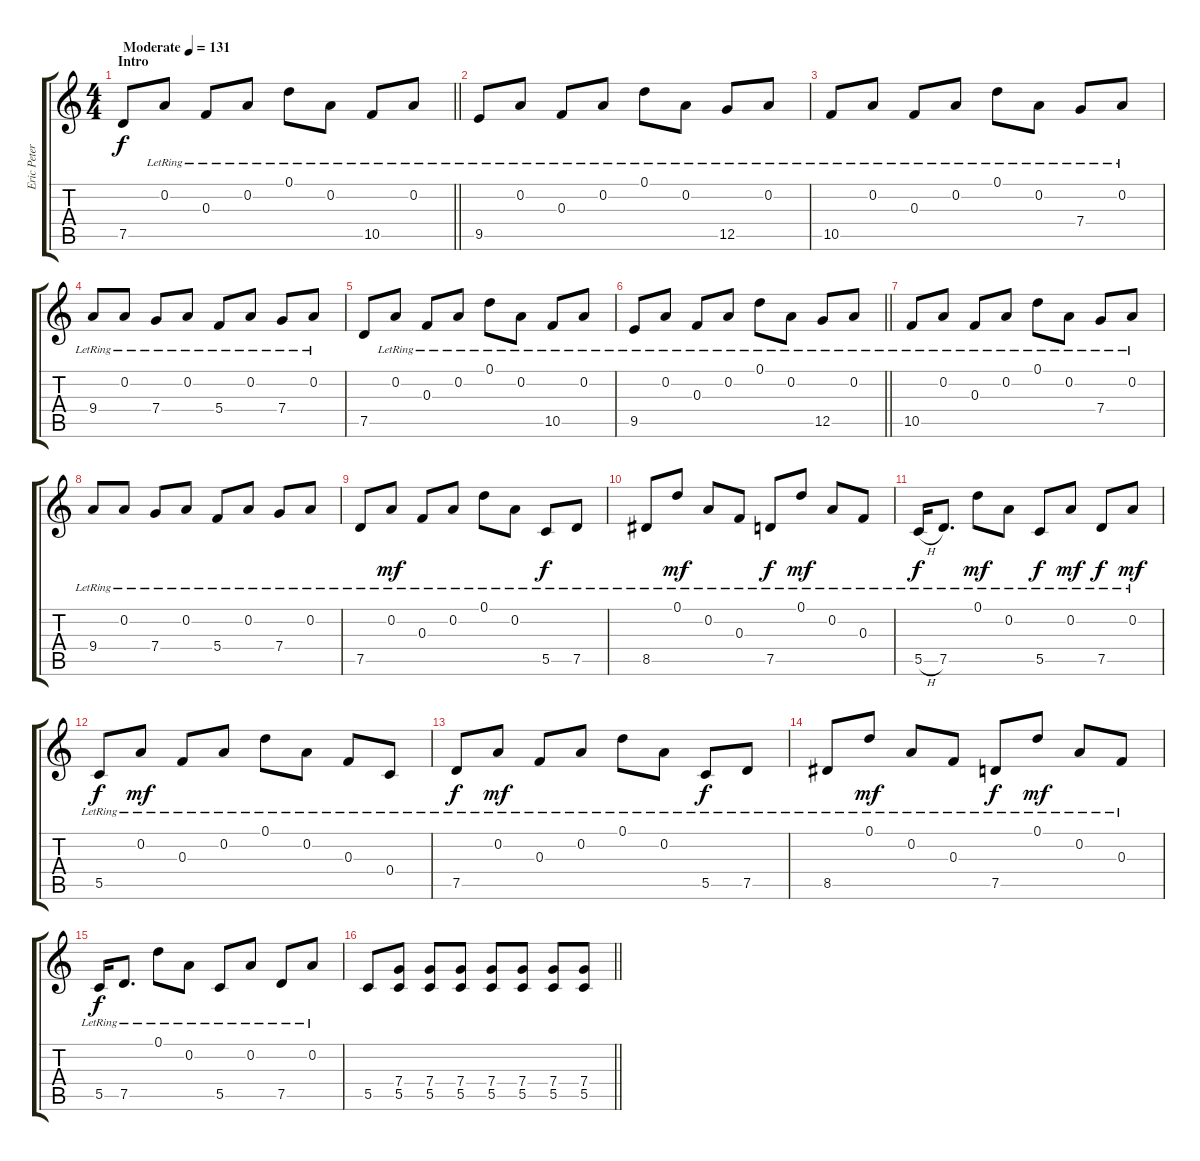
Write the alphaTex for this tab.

\track ("Eric Peterson" "Eric Peter") {instrument distortionguitar}
\staff {score tabs}
\tuning (D4 A3 F3 C3 G2 D2) {hide}
\ts (4 4)
\section ("" "Intro")
\tempo (131 "Moderate")
\clef g2
\barLineRight lightlight
\ks c
7.5.8{dy f balance 8 instrument acousticguitarsteel} 0.2{lr}.8 0.3{lr}.8 0.2{lr}.8 0.1{lr}.8 0.2{lr}.8 10.5{lr}.8 0.2{lr}.8 |
9.5{lr}.8 0.2{lr}.8 0.3{lr}.8 0.2{lr}.8 0.1{lr}.8 0.2{lr}.8 12.5{lr}.8 0.2{lr}.8 |
10.5{lr}.8 0.2{lr}.8 0.3{lr}.8 0.2{lr}.8 0.1{lr}.8 0.2{lr}.8 7.4{lr}.8 0.2{lr}.8 |
9.4{lr}.8 0.2{lr}.8 7.4{lr}.8 0.2{lr}.8 5.4{lr}.8 0.2{lr}.8 7.4{lr}.8 0.2{lr}.8 |
7.5.8 0.2{lr}.8 0.3{lr}.8 0.2{lr}.8 0.1{lr}.8 0.2{lr}.8 10.5{lr}.8 0.2{lr}.8 |
\barLineRight lightlight
9.5{lr}.8 0.2{lr}.8 0.3{lr}.8 0.2{lr}.8 0.1{lr}.8 0.2{lr}.8 12.5{lr}.8 0.2{lr}.8 |
10.5{lr}.8 0.2{lr}.8 0.3{lr}.8 0.2{lr}.8 0.1{lr}.8 0.2{lr}.8 7.4{lr}.8 0.2{lr}.8 |
9.4{lr}.8 0.2{lr}.8 7.4{lr}.8 0.2{lr}.8 5.4{lr}.8 0.2{lr}.8 7.4{lr}.8 0.2{lr}.8 |
7.5{lr}.8 0.2{lr}.8{dy mf} 0.3{lr}.8 0.2{lr}.8 0.1{lr}.8 0.2{lr}.8 5.5{lr}.8{dy f} 7.5{lr}.8 |
8.5{lr}.8 0.1{lr}.8{dy mf} 0.2{lr}.8 0.3{lr}.8 7.5{lr}.8{dy f} 0.1{lr}.8{dy mf} 0.2{lr}.8 0.3{lr}.8 |
5.5{h lr}.16{dy f} 7.5{lr}.8{d} 0.1{lr}.8{dy mf} 0.2{lr}.8 5.5{lr}.8{dy f} 0.2{lr}.8{dy mf} 7.5{lr}.8{dy f} 0.2{lr}.8{dy mf} |
5.5{lr}.8{dy f} 0.2{lr}.8{dy mf} 0.3{lr}.8 0.2{lr}.8 0.1{lr}.8 0.2{lr}.8 0.3{lr}.8 0.4{lr}.8 |
7.5{lr}.8{dy f} 0.2{lr}.8{dy mf} 0.3{lr}.8 0.2{lr}.8 0.1{lr}.8 0.2{lr}.8 5.5{lr}.8{dy f} 7.5{lr}.8 |
8.5{lr}.8 0.1{lr}.8{dy mf} 0.2{lr}.8 0.3{lr}.8 7.5{lr}.8{dy f} 0.1{lr}.8{dy mf} 0.2{lr}.8 0.3{lr}.8 |
5.5{lr}.16{dy f} 7.5{lr}.8{d} 0.1{lr}.8 0.2{lr}.8 5.5{lr}.8 0.2{lr}.8 7.5{lr}.8 0.2{lr}.8 |
\barLineRight lightlight
5.5.8 (7.4 5.5).8{instrument distortionguitar} (7.4 5.5).8 (7.4 5.5).8 (7.4 5.5).8 (7.4 5.5).8 (7.4 5.5).8 (7.4 5.5).8
